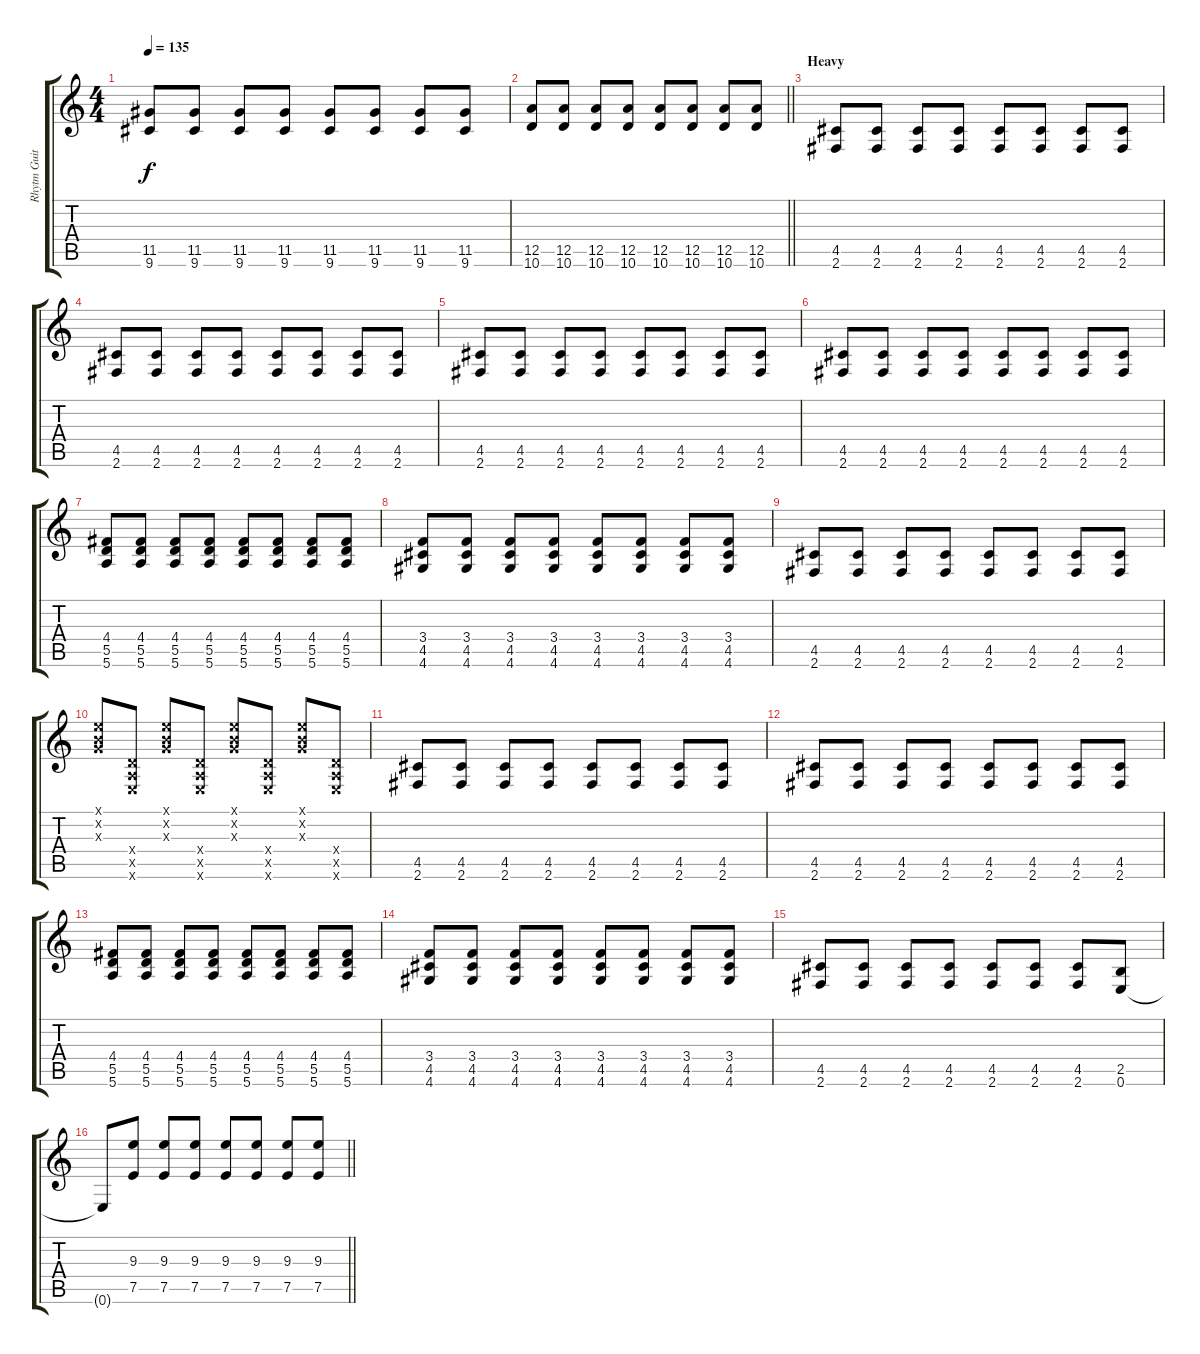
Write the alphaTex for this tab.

\track ("Rhytm Guitar" "Rhytm Guit") {instrument acousticguitarsteel}
\staff {score tabs}
\tuning (E4 B3 G3 D3 A2 E2) {hide}
\ts (4 4)
\tempo 135
\clef g2
\ks c
(11.5 9.6).8{dy f} (11.5 9.6).8 (11.5 9.6).8 (11.5 9.6).8 (11.5 9.6).8 (11.5 9.6).8 (11.5 9.6).8 (11.5 9.6).8 |
\barLineRight lightlight
(12.5 10.6).8 (12.5 10.6).8 (12.5 10.6).8 (12.5 10.6).8 (12.5 10.6).8 (12.5 10.6).8 (12.5 10.6).8 (12.5 10.6).8 |
\section ("" "Heavy")
(4.5 2.6).8 (4.5 2.6).8 (4.5 2.6).8 (4.5 2.6).8 (4.5 2.6).8 (4.5 2.6).8 (4.5 2.6).8 (4.5 2.6).8 |
(4.5 2.6).8 (4.5 2.6).8 (4.5 2.6).8 (4.5 2.6).8 (4.5 2.6).8 (4.5 2.6).8 (4.5 2.6).8 (4.5 2.6).8 |
(4.5 2.6).8 (4.5 2.6).8 (4.5 2.6).8 (4.5 2.6).8 (4.5 2.6).8 (4.5 2.6).8 (4.5 2.6).8 (4.5 2.6).8 |
(4.5 2.6).8 (4.5 2.6).8 (4.5 2.6).8 (4.5 2.6).8 (4.5 2.6).8 (4.5 2.6).8 (4.5 2.6).8 (4.5 2.6).8 |
(4.4 5.5 5.6).8 (4.4 5.5 5.6).8 (4.4 5.5 5.6).8 (4.4 5.5 5.6).8 (4.4 5.5 5.6).8 (4.4 5.5 5.6).8 (4.4 5.5 5.6).8 (4.4 5.5 5.6).8 |
(3.4 4.5 4.6).8 (3.4 4.5 4.6).8 (3.4 4.5 4.6).8 (3.4 4.5 4.6).8 (3.4 4.5 4.6).8 (3.4 4.5 4.6).8 (3.4 4.5 4.6).8 (3.4 4.5 4.6).8 |
(4.5 2.6).8 (4.5 2.6).8 (4.5 2.6).8 (4.5 2.6).8 (4.5 2.6).8 (4.5 2.6).8 (4.5 2.6).8 (4.5 2.6).8 |
(0.1{x} 0.2{x} 0.3{x}).8 (0.4{x} 0.5{x} 0.6{x}).8 (0.1{x} 0.2{x} 0.3{x}).8 (0.4{x} 0.5{x} 0.6{x}).8 (0.1{x} 0.2{x} 0.3{x}).8 (0.4{x} 0.5{x} 0.6{x}).8 (0.1{x} 0.2{x} 0.3{x}).8 (0.4{x} 0.5{x} 0.6{x}).8 |
(4.5 2.6).8 (4.5 2.6).8 (4.5 2.6).8 (4.5 2.6).8 (4.5 2.6).8 (4.5 2.6).8 (4.5 2.6).8 (4.5 2.6).8 |
(4.5 2.6).8 (4.5 2.6).8 (4.5 2.6).8 (4.5 2.6).8 (4.5 2.6).8 (4.5 2.6).8 (4.5 2.6).8 (4.5 2.6).8 |
(4.4 5.5 5.6).8 (4.4 5.5 5.6).8 (4.4 5.5 5.6).8 (4.4 5.5 5.6).8 (4.4 5.5 5.6).8 (4.4 5.5 5.6).8 (4.4 5.5 5.6).8 (4.4 5.5 5.6).8 |
(3.4 4.5 4.6).8 (3.4 4.5 4.6).8 (3.4 4.5 4.6).8 (3.4 4.5 4.6).8 (3.4 4.5 4.6).8 (3.4 4.5 4.6).8 (3.4 4.5 4.6).8 (3.4 4.5 4.6).8 |
(4.5 2.6).8 (4.5 2.6).8 (4.5 2.6).8 (4.5 2.6).8 (4.5 2.6).8 (4.5 2.6).8 (4.5 2.6).8 (2.5 0.6).8 |
\barLineRight lightlight
0.6{t}.8 (9.3 7.5).8 (9.3 7.5).8 (9.3 7.5).8 (9.3 7.5).8 (9.3 7.5).8 (9.3 7.5).8 (9.3 7.5).8
